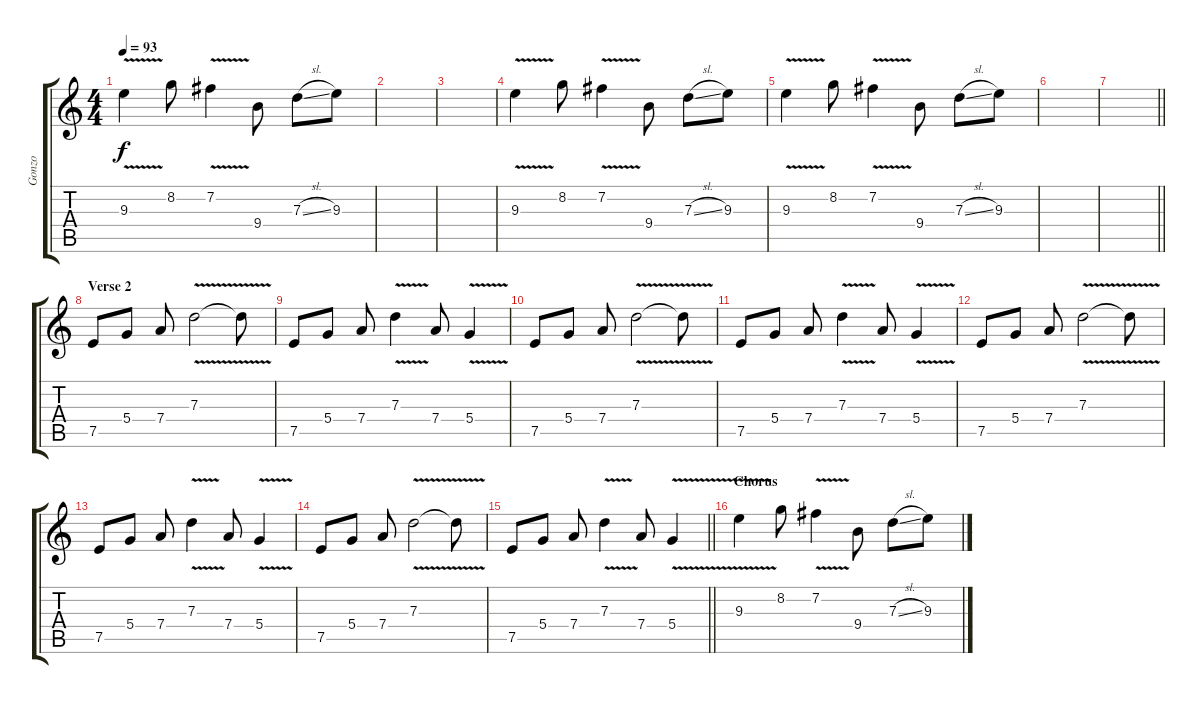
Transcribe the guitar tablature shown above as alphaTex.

\track ("Gonzo" "Gonzo") {instrument distortionguitar}
\staff {score tabs}
\tuning (E4 B3 G3 D3 A2 E2) {hide}
\ts (4 4)
\tempo 93
\clef g2
\ks c
9.3{v}.4{dy f} 8.2.8 7.2{v}.4 9.4.8 7.3{sl}.8 9.3.8 |
|
|
9.3{v}.4 8.2.8 7.2{v}.4 9.4.8 7.3{sl}.8 9.3.8 |
9.3{v}.4 8.2.8 7.2{v}.4 9.4.8 7.3{sl}.8 9.3.8 |
|
\barLineRight lightlight
|
\section ("" "Verse 2")
7.5.8 5.4.8 7.4.8 7.3{v}.2 7.3{t}.8 |
7.5.8 5.4.8 7.4.8 7.3{v}.4 7.4.8 5.4{v}.4 |
7.5.8 5.4.8 7.4.8 7.3{v}.2 7.3{t}.8 |
7.5.8 5.4.8 7.4.8 7.3{v}.4 7.4.8 5.4{v}.4 |
7.5.8 5.4.8 7.4.8 7.3{v}.2 7.3{t}.8 |
7.5.8 5.4.8 7.4.8 7.3{v}.4 7.4.8 5.4{v}.4 |
7.5.8 5.4.8 7.4.8 7.3{v}.2 7.3{t}.8 |
\barLineRight lightlight
7.5.8 5.4.8 7.4.8 7.3{v}.4 7.4.8 5.4{v}.4 |
\section ("" "Chorus")
9.3{v}.4 8.2.8 7.2{v}.4 9.4.8 7.3{sl}.8 9.3.8
